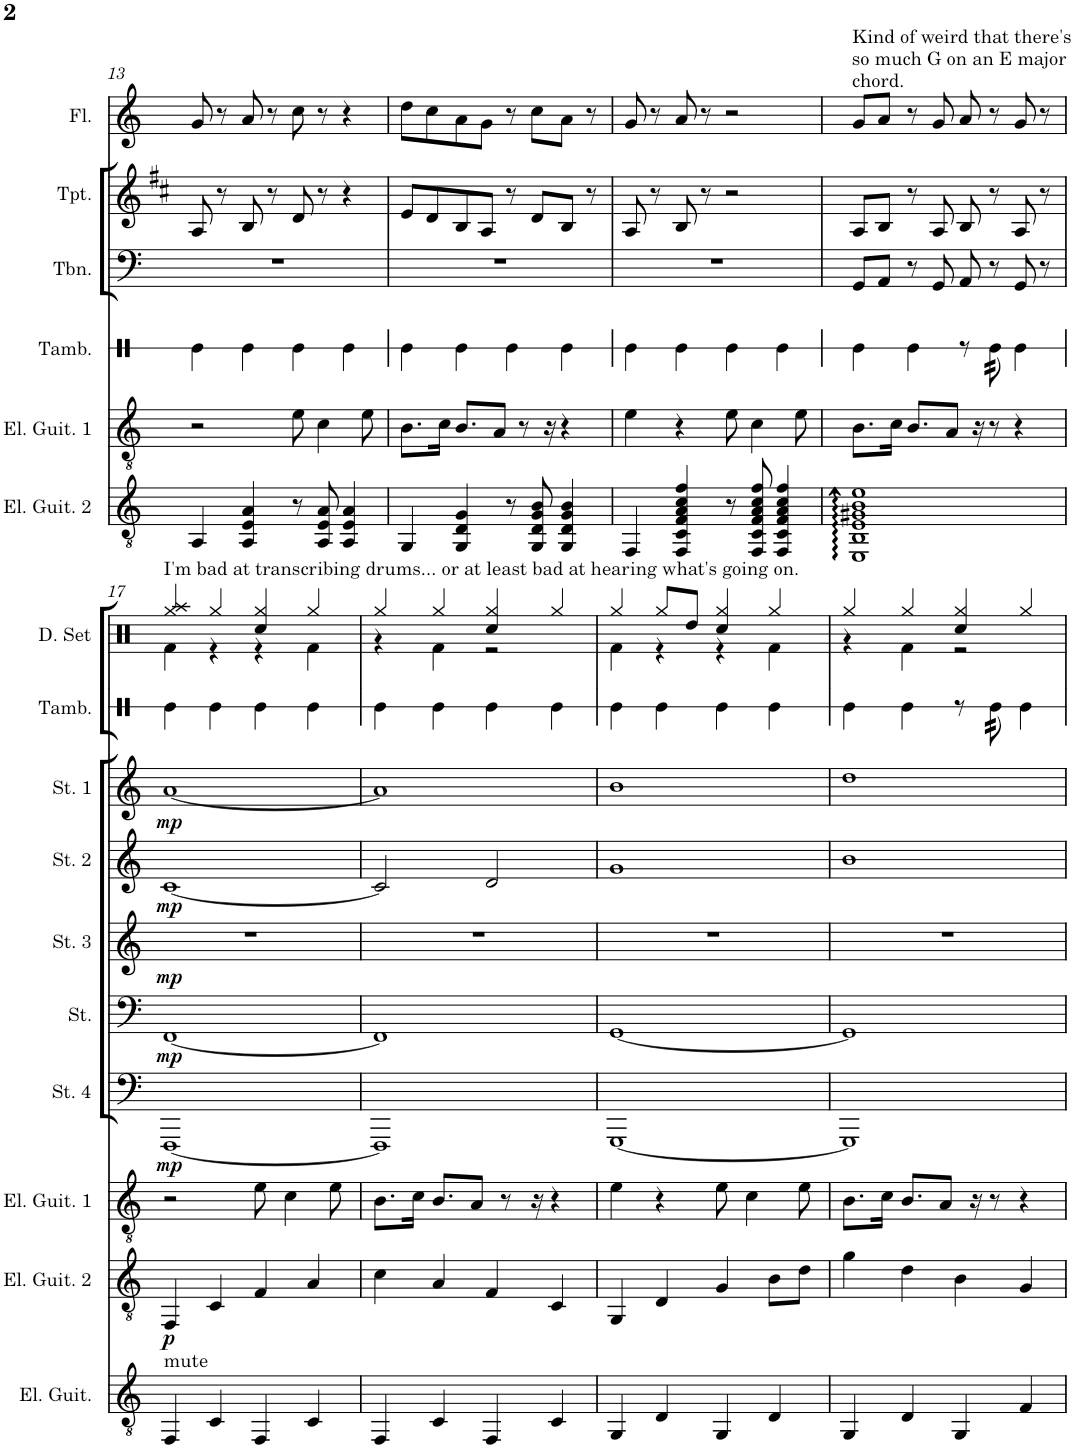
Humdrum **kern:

**kern	**kern	**dynam	**kern	**kern	**dynam	**kern	**dynam	**kern	**dynam	**kern	**dynam	**kern	**kern	**kern	**kern
*part11	*part10	*part10	*part9	*part8	*part8	*part7	*part7	*part6	*part6	*part5	*part5	*part4	*part3	*part2	*part1
*staff11	*staff10	*staff10	*staff9	*staff8	*staff8	*staff7	*staff7	*staff6	*staff6	*staff5	*staff5	*staff4	*staff3	*staff2	*staff1
*I"Electric Guitar	*I"Electric Guitar 2	*	*I"Electric Guitar 1	*I"Strings 4	*	*I"Strings	*	*I"Strings 2	*	*I"Strings 1	*	*I"Tambourine	*I"Trombone	*I"Trumpet	*I"Flute
*I'El. Guit.	*I'El. Guit. 2	*	*I'El. Guit. 1	*I'St. 4	*	*I'St.	*	*I'St. 2	*	*I'St. 1	*	*I'Tamb.	*I'Tbn.	*I'Tpt.	*I'Fl.
!!LO:PB:g=z
*clefGv2	*clefGv2	*	*clefGv2	*clefF4	*	*clefF4	*	*clefG2	*	*clefG2	*	*clefX	*clefF4	*clefG2	*clefG2
*	*	*	*	*	*	*	*	*	*	*	*	*	*	*Trd1c2	*
*k[]	*k[]	*	*k[]	*k[]	*	*k[]	*	*k[]	*	*k[]	*	*k[]	*k[]	*k[f#c#]	*k[]
*M4/4	*M4/4	*	*M4/4	*M4/4	*	*M4/4	*	*M4/4	*	*M4/4	*	*M4/4	*M4/4	*M4/4	*M4/4
=13	=13	=13	=13	=13	=13	=13	=13	=13	=13	=13	=13	=13	=13	=13	=13
1r	4AA/	.	2r	1r	.	1r	.	1r	.	1r	.	4Re\	1r	8A/	8g/
.	.	.	.	.	.	.	.	.	.	.	.	.	.	8r	8r
.	4AA/ 4E/ 4A/	.	.	.	.	.	.	.	.	.	.	4Re\	.	8B/	8a/
.	.	.	.	.	.	.	.	.	.	.	.	.	.	8r	8r
.	8r	.	8e\	.	.	.	.	.	.	.	.	4Re\	.	8d/	8cc\
.	8AA/ 8E/ 8A/	.	4c\	.	.	.	.	.	.	.	.	.	.	8r	8r
.	4AA/ 4E/ 4A/	.	.	.	.	.	.	.	.	.	.	4Re\	.	4r	4r
.	.	.	8e\	.	.	.	.	.	.	.	.	.	.	.	.
=14	=14	=14	=14	=14	=14	=14	=14	=14	=14	=14	=14	=14	=14	=14	=14
1r	4GG/	.	8.B\L	1r	.	1r	.	1r	.	1r	.	4Re\	1r	8e/L	8dd\L
.	.	.	.	.	.	.	.	.	.	.	.	.	.	8d/	8cc\
.	.	.	16c\Jk	.	.	.	.	.	.	.	.	.	.	.	.
.	4GG/ 4D/ 4G/	.	8.B/L	.	.	.	.	.	.	.	.	4Re\	.	8B/	8a\
.	.	.	.	.	.	.	.	.	.	.	.	.	.	8A/J	8g\J
.	.	.	8A/J	.	.	.	.	.	.	.	.	.	.	.	.
.	8r	.	.	.	.	.	.	.	.	.	.	4Re\	.	8r	8r
.	.	.	8r	.	.	.	.	.	.	.	.	.	.	.	.
.	8GG/ 8D/ 8G/ 8B/	.	.	.	.	.	.	.	.	.	.	.	.	8d/L	8cc\L
.	.	.	16r	.	.	.	.	.	.	.	.	.	.	.	.
.	4GG/ 4D/ 4G/ 4B/	.	4r	.	.	.	.	.	.	.	.	4Re\	.	8B/J	8a\J
.	.	.	.	.	.	.	.	.	.	.	.	.	.	8r	8r
=15	=15	=15	=15	=15	=15	=15	=15	=15	=15	=15	=15	=15	=15	=15	=15
1r	4FF/	.	4e\	1r	.	1r	.	1r	.	1r	.	4Re\	1r	8A/	8g/
.	.	.	.	.	.	.	.	.	.	.	.	.	.	8r	8r
.	4FF/ 4C/ 4F/ 4A/ 4c/ 4f/	.	4r	.	.	.	.	.	.	.	.	4Re\	.	8B/	8a/
.	.	.	.	.	.	.	.	.	.	.	.	.	.	8r	8r
.	8r	.	8e\	.	.	.	.	.	.	.	.	4Re\	.	2r	2r
.	8FF/ 8C/ 8F/ 8A/ 8c/ 8f/	.	4c\	.	.	.	.	.	.	.	.	.	.	.	.
.	4FF/ 4C/ 4F/ 4A/ 4c/ 4f/	.	.	.	.	.	.	.	.	.	.	4Re\	.	.	.
.	.	.	8e\	.	.	.	.	.	.	.	.	.	.	.	.
=16	=16	=16	=16	=16	=16	=16	=16	=16	=16	=16	=16	=16	=16	=16	=16
!	!	!	!	!	!	!	!	!	!	!	!	!	!	!	!LO:TX:a:t=Kind of weird that there's
!	!	!	!	!	!	!	!	!	!	!	!	!	!	!	!LO:TX:a:t=so much G on an E major
!	!	!	!	!	!	!	!	!	!	!	!	!	!	!	!LO:TX:a:t=chord.
1r	1EE 1BB 1E 1G#X 1B 1e	.	8.B\L	1r	.	1r	.	1r	.	1r	.	4Re\	8GG/L	8A/L	8g/L
.	.	.	.	.	.	.	.	.	.	.	.	.	8AA/J	8B/J	8a/J
.	.	.	16c\Jk	.	.	.	.	.	.	.	.	.	.	.	.
.	.	.	8.B/L	.	.	.	.	.	.	.	.	4Re\	8r	8r	8r
.	.	.	.	.	.	.	.	.	.	.	.	.	8GG/	8A/	8g/
.	.	.	8A/J	.	.	.	.	.	.	.	.	.	.	.	.
.	.	.	.	.	.	.	.	.	.	.	.	8r	8AA/	8B/	8a/
.	.	.	16r	.	.	.	.	.	.	.	.	.	.	.	.
*	*	*	*	*	*	*	*	*	*	*	*	*tremolo	*	*	*
.	.	.	8r	.	.	.	.	.	.	.	.	32Re\	8r	8r	8r
.	.	.	.	.	.	.	.	.	.	.	.	32Re\	.	.	.
.	.	.	.	.	.	.	.	.	.	.	.	32Re\	.	.	.
.	.	.	.	.	.	.	.	.	.	.	.	32Re\	.	.	.
*	*	*	*	*	*	*	*	*	*	*	*	*Xtremolo	*	*	*
.	.	.	4r	.	.	.	.	.	.	.	.	4Re\	8GG/	8A/	8g/
.	.	.	.	.	.	.	.	.	.	.	.	.	8r	8r	8r
!!LO:LB:g=z
=17	=17	=17	=17	=17	=17	=17	=17	=17	=17	=17	=17	=17	=17	=17	=17
!LO:TX:a:t=mute	!	!	!	!	!	!	!	!	!	!	!	!	!	!	!
!	!	!LO:DY:b	!	!	!LO:DY:b	!	!LO:DY:b	!	!LO:DY:b	!	!LO:DY:b	!	!	!	!
4FF/	4FF/	p	2r	[1FFF	mp	[1FF	mp	[1c	mp	[1a	mp	4Re\	1r	1r	1r
4C/	4C/	.	.	.	.	.	.	.	.	.	.	4Re\	.	.	.
4FF/	4F/	.	8e\	.	.	.	.	.	.	.	.	4Re\	.	.	.
.	.	.	4c\	.	.	.	.	.	.	.	.	.	.	.	.
4C/	4A/	.	.	.	.	.	.	.	.	.	.	4Re\	.	.	.
.	.	.	8e\	.	.	.	.	.	.	.	.	.	.	.	.
=18	=18	=18	=18	=18	=18	=18	=18	=18	=18	=18	=18	=18	=18	=18	=18
4FF/	4c\	.	8.B\L	1FFF]	.	1FF]	.	2c/]	.	1a]	.	4Re\	1r	1r	1r
.	.	.	16c\Jk	.	.	.	.	.	.	.	.	.	.	.	.
4C/	4A/	.	8.B/L	.	.	.	.	.	.	.	.	4Re\	.	.	.
.	.	.	8A/J	.	.	.	.	.	.	.	.	.	.	.	.
4FF/	4F/	.	.	.	.	.	.	2d/	.	.	.	4Re\	.	.	.
.	.	.	8r	.	.	.	.	.	.	.	.	.	.	.	.
.	.	.	16r	.	.	.	.	.	.	.	.	.	.	.	.
4C/	4C/	.	4r	.	.	.	.	.	.	.	.	4Re\	.	.	.
=19	=19	=19	=19	=19	=19	=19	=19	=19	=19	=19	=19	=19	=19	=19	=19
4GG/	4GG/	.	4e\	[1GGG	.	[1GG	.	1g	.	1b	.	4Re\	1r	1r	1r
4D/	4D/	.	4r	.	.	.	.	.	.	.	.	4Re\	.	.	.
4GG/	4G/	.	8e\	.	.	.	.	.	.	.	.	4Re\	.	.	.
.	.	.	4c\	.	.	.	.	.	.	.	.	.	.	.	.
4D/	8B\L	.	.	.	.	.	.	.	.	.	.	4Re\	.	.	.
.	8d\J	.	8e\	.	.	.	.	.	.	.	.	.	.	.	.
=20	=20	=20	=20	=20	=20	=20	=20	=20	=20	=20	=20	=20	=20	=20	=20
4GG/	4g\	.	8.B\L	1GGG]	.	1GG]	.	1b	.	1dd	.	4Re\	1r	1r	1r
.	.	.	16c\Jk	.	.	.	.	.	.	.	.	.	.	.	.
4D/	4d\	.	8.B/L	.	.	.	.	.	.	.	.	4Re\	.	.	.
.	.	.	8A/J	.	.	.	.	.	.	.	.	.	.	.	.
4GG/	4B\	.	.	.	.	.	.	.	.	.	.	8r	.	.	.
.	.	.	16r	.	.	.	.	.	.	.	.	.	.	.	.
*	*	*	*	*	*	*	*	*	*	*	*	*tremolo	*	*	*
.	.	.	8r	.	.	.	.	.	.	.	.	32Re\	.	.	.
.	.	.	.	.	.	.	.	.	.	.	.	32Re\	.	.	.
.	.	.	.	.	.	.	.	.	.	.	.	32Re\	.	.	.
.	.	.	.	.	.	.	.	.	.	.	.	32Re\	.	.	.
*	*	*	*	*	*	*	*	*	*	*	*	*Xtremolo	*	*	*
4F/	4G/	.	4r	.	.	.	.	.	.	.	.	4Re\	.	.	.
=	=	=	=	=	=	=	=	=	=	=	=	=	=	=	=
*-	*-	*-	*-	*-	*-	*-	*-	*-	*-	*-	*-	*-	*-	*-	*-
